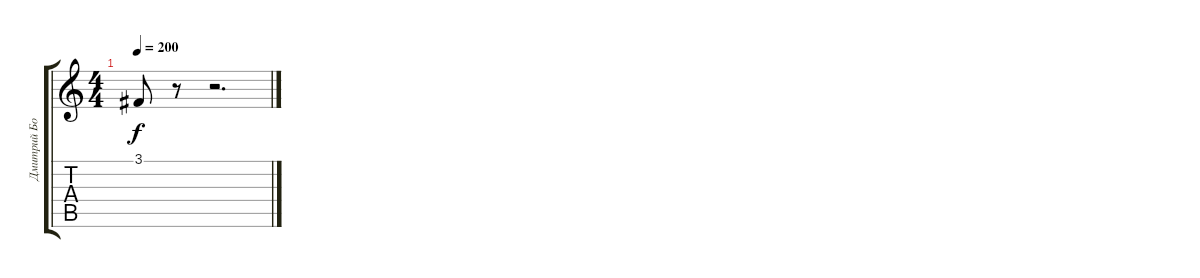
\track ("Дмитрий Борисенков" "Дмитрий Бо") {instrument altosax}
\staff {score tabs}
\tuning (Eb4 Bb3 Gb3 Db3 Ab2 Eb2) {hide}
\ts (4 4)
\tempo 200
\clef g2
\ks c
3.1{t}.8{dy f} r.8 r.2{d}
